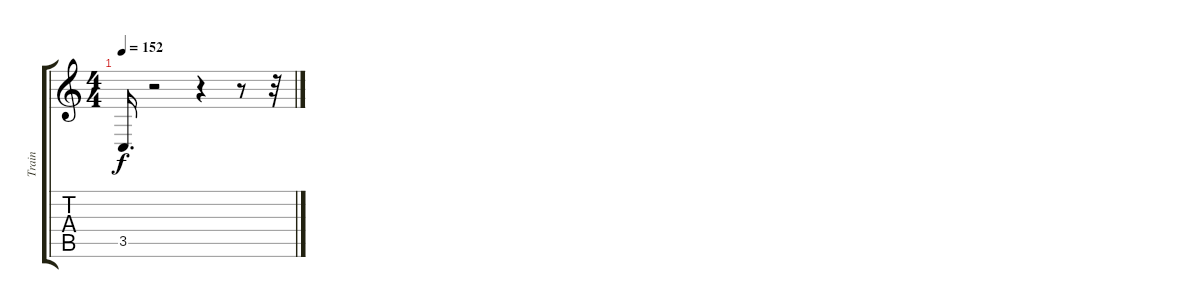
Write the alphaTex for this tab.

\track ("Train   " "Train   ") {instrument helicopter}
\staff {score tabs}
\tuning (E4 B3 G3 D3 A2 E2) {hide}
\ts (4 4)
\tempo 152
\clef g2
\ks c
3.5{t}.16{d dy f} r.2 r.4 r.8 r.32
